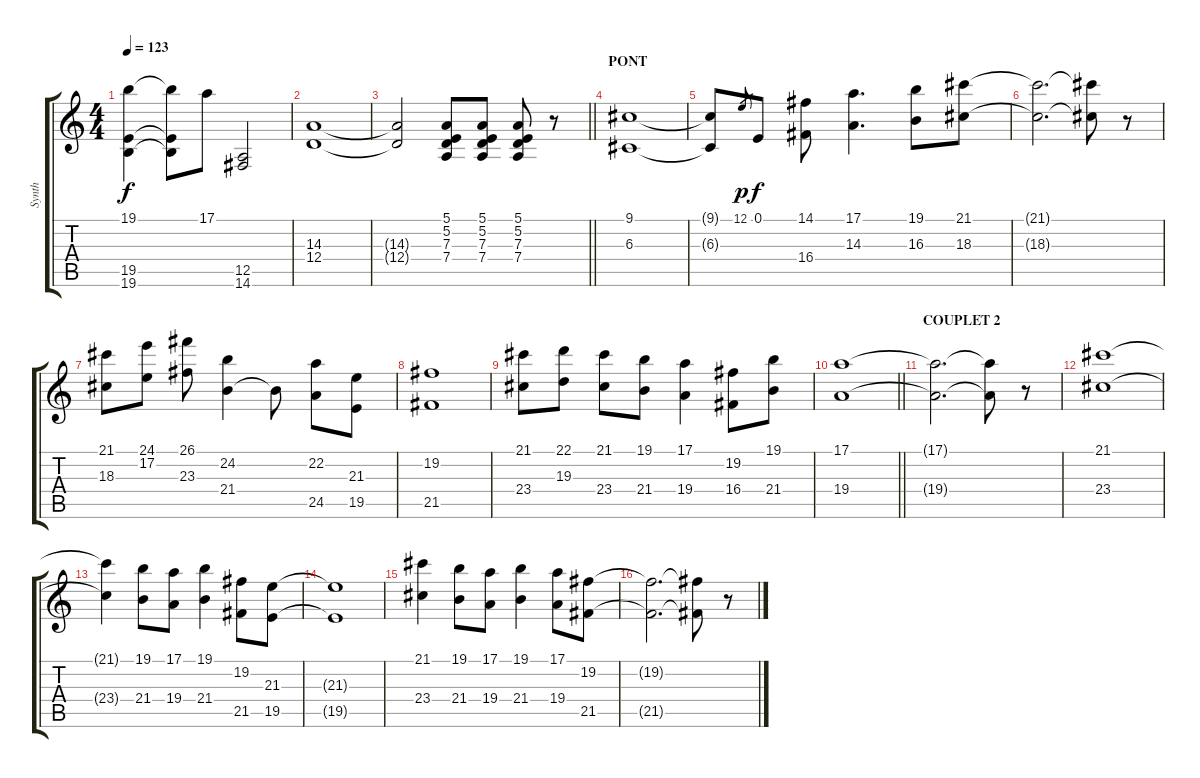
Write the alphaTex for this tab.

\track ("Synth" "Synth") {instrument stringensemble1}
\staff {score tabs}
\tuning (E4 B3 G3 D3 A2 E2) {hide}
\ts (4 4)
\tempo 123
\clef g2
\ks c
(19.1 19.5 19.6).4{dy f} (19.1{t} 19.5{t} 19.6{t}).8 17.1.8 (12.5 14.6).2 |
(14.3 12.4).1 |
\barLineRight lightlight
(14.3{t} 12.4{t}).2 (5.1 5.2 7.3 7.4).8 (5.1 5.2 7.3 7.4).8 (5.1 5.2 7.3 7.4).8 r.8 |
\section ("" "PONT")
(9.1 6.3).1 |
(9.1{t} 6.3{t}).8 12.1.8{gr dy p} 0.1.8{dy f} (14.1 16.4).8 (17.1 14.3).4{d} (19.1 16.3).8 (21.1 18.3).8 |
(21.1{t} 18.3{t}).2{d} (21.1{t} 18.3{t}).8 r.8 |
(21.1 18.3).8 (24.1 17.2).8 (26.1 23.3).8 (24.2 21.4).4 21.4{t}.8 (22.2 24.5).8 (21.3 19.5).8 |
(19.2 21.5).1 |
(21.1 23.4).8 (22.1 19.3).8 (21.1 23.4).8 (19.1 21.4).8 (17.1 19.4).4 (19.2 16.4).8 (19.1 21.4).8 |
\barLineRight lightlight
(17.1 19.4).1 |
\section ("" "COUPLET 2")
(17.1{t} 19.4{t}).2{d} (17.1{t} 19.4{t}).8 r.8 |
(21.1 23.4).1 |
(21.1{t} 23.4{t}).4 (19.1 21.4).8 (17.1 19.4).8 (19.1 21.4).4 (19.2 21.5).8 (21.3 19.5).8 |
(21.3{t} 19.5{t}).1 |
(21.1 23.4).4 (19.1 21.4).8 (17.1 19.4).8 (19.1 21.4).4 (17.1 19.4).8 (19.2 21.5).8 |
(19.2{t} 21.5{t}).2{d} (19.2{t} 21.5{t}).8 r.8
